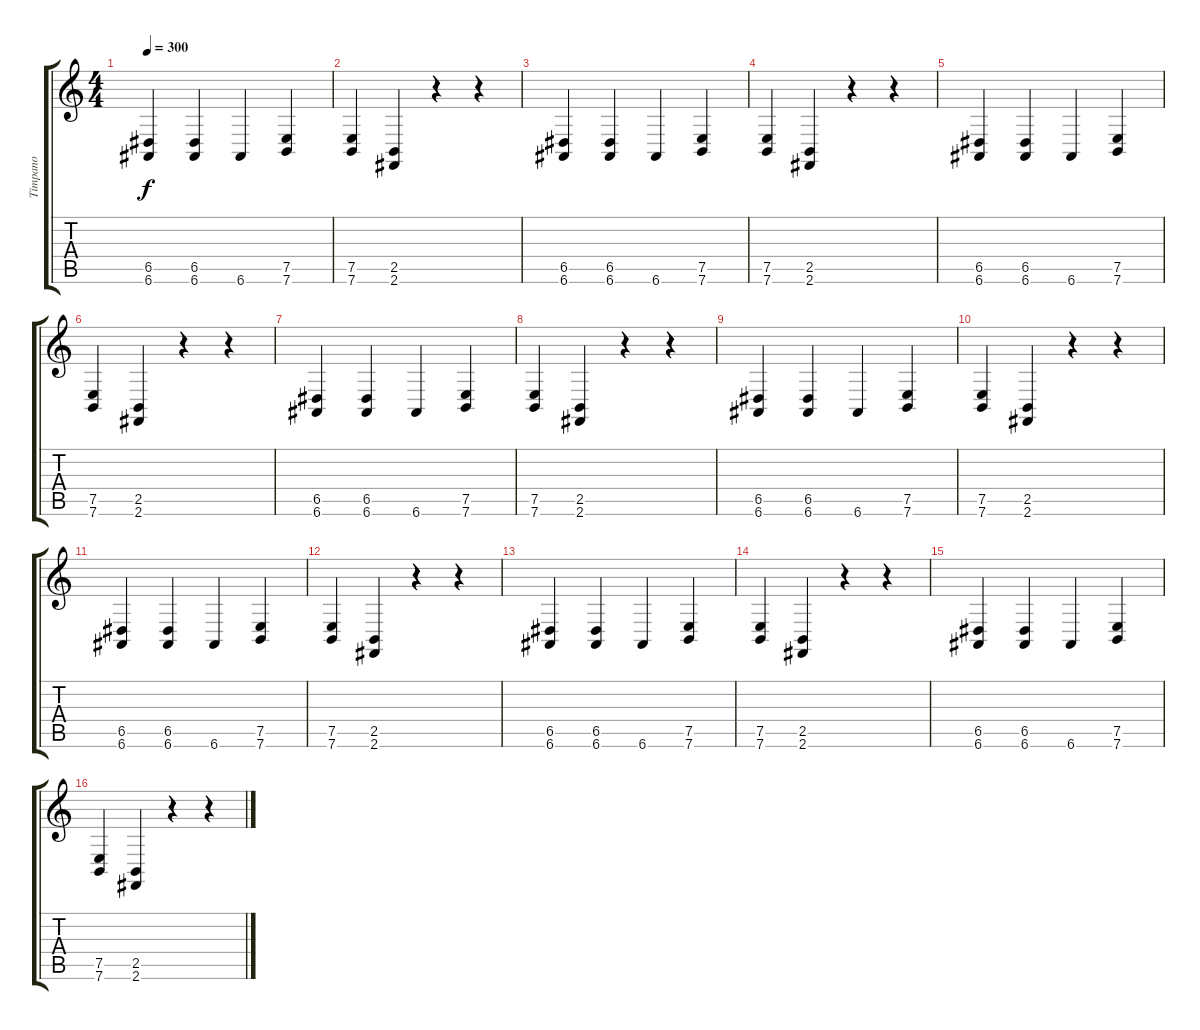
\track ("Tímpano" "Tímpano") {instrument timpani}
\staff {score tabs}
\tuning (E4 B3 G3 D3 A2 E2) {hide}
\ts (4 4)
\tempo 300
\clef g2
\ks c
(6.5 6.6).4{dy f} (6.5 6.6).4 6.6.4 (7.5 7.6).4 |
(7.5 7.6).4 (2.5 2.6).4 r.4 r.4 |
(6.5 6.6).4 (6.5 6.6).4 6.6.4 (7.5 7.6).4 |
(7.5 7.6).4 (2.5 2.6).4 r.4 r.4 |
(6.5 6.6).4 (6.5 6.6).4 6.6.4 (7.5 7.6).4 |
(7.5 7.6).4 (2.5 2.6).4 r.4 r.4 |
(6.5 6.6).4 (6.5 6.6).4 6.6.4 (7.5 7.6).4 |
(7.5 7.6).4 (2.5 2.6).4 r.4 r.4 |
(6.5 6.6).4 (6.5 6.6).4 6.6.4 (7.5 7.6).4 |
(7.5 7.6).4 (2.5 2.6).4 r.4 r.4 |
(6.5 6.6).4 (6.5 6.6).4 6.6.4 (7.5 7.6).4 |
(7.5 7.6).4 (2.5 2.6).4 r.4 r.4 |
(6.5 6.6).4 (6.5 6.6).4 6.6.4 (7.5 7.6).4 |
(7.5 7.6).4 (2.5 2.6).4 r.4 r.4 |
(6.5 6.6).4 (6.5 6.6).4 6.6.4 (7.5 7.6).4 |
(7.5 7.6).4 (2.5 2.6).4 r.4 r.4
